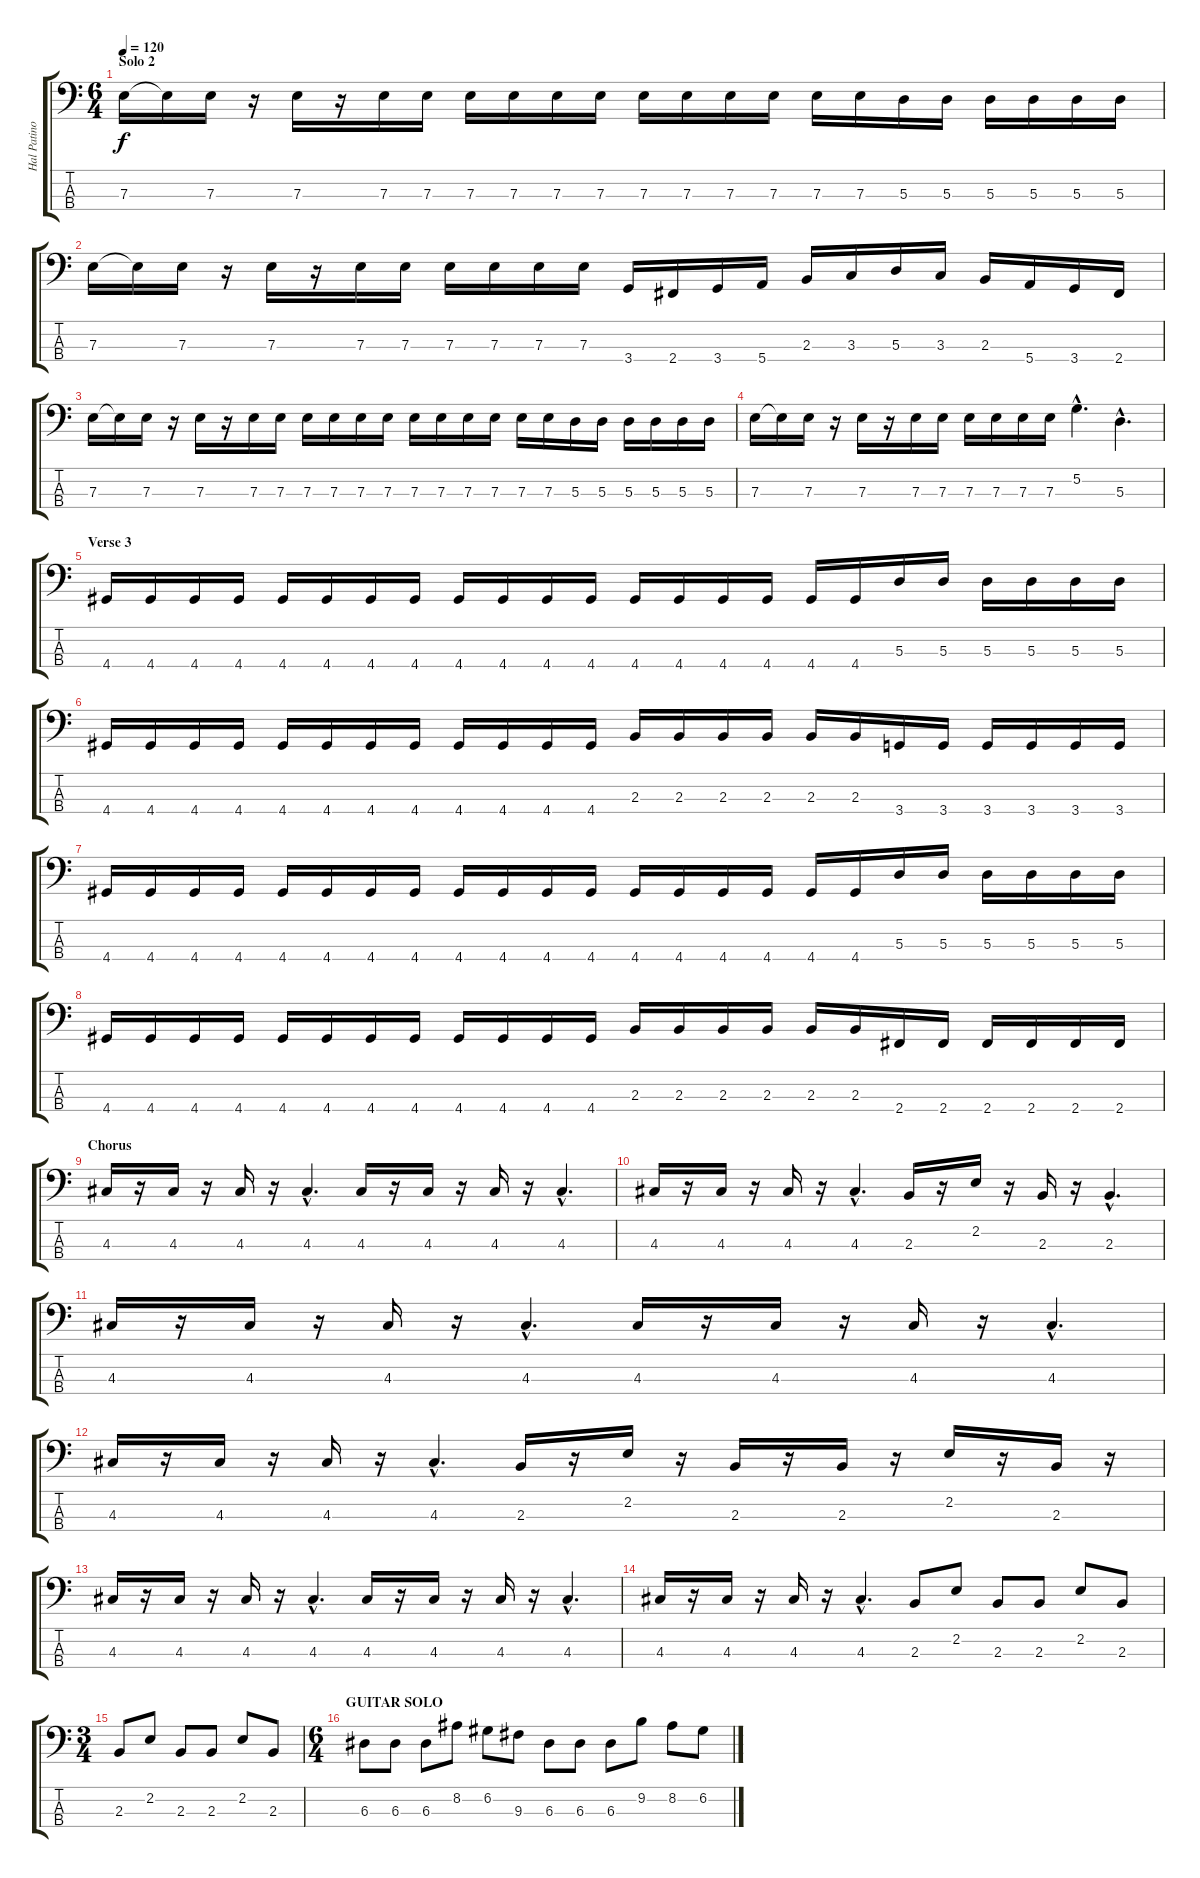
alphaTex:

\track ("Hal Patino" "Hal Patino") {instrument electricbasspick}
\staff {score tabs}
\tuning (G2 D2 A1 E1) {hide}
\ts (6 4)
\section ("" "Solo 2")
\tempo 120
\clef f4
\ks c
7.3.16{dy f} 7.3{t}.16 7.3.16 r.16 7.3.16 r.16 7.3.16 7.3.16 7.3.16 7.3.16 7.3.16 7.3.16 7.3.16 7.3.16 7.3.16 7.3.16 7.3.16 7.3.16 5.3.16 5.3.16 5.3.16 5.3.16 5.3.16 5.3.16 |
7.3.16 7.3{t}.16 7.3.16 r.16 7.3.16 r.16 7.3.16 7.3.16 7.3.16 7.3.16 7.3.16 7.3.16 3.4.16 2.4.16 3.4.16 5.4.16 2.3.16 3.3.16 5.3.16 3.3.16 2.3.16 5.4.16 3.4.16 2.4.16 |
7.3.16 7.3{t}.16 7.3.16 r.16 7.3.16 r.16 7.3.16 7.3.16 7.3.16 7.3.16 7.3.16 7.3.16 7.3.16 7.3.16 7.3.16 7.3.16 7.3.16 7.3.16 5.3.16 5.3.16 5.3.16 5.3.16 5.3.16 5.3.16 |
7.3.16 7.3{t}.16 7.3.16 r.16 7.3.16 r.16 7.3.16 7.3.16 7.3.16 7.3.16 7.3.16 7.3.16 5.2{hac}.4{d} 5.3{hac}.4{d} |
\section ("" "Verse 3")
4.4.16 4.4.16 4.4.16 4.4.16 4.4.16 4.4.16 4.4.16 4.4.16 4.4.16 4.4.16 4.4.16 4.4.16 4.4.16 4.4.16 4.4.16 4.4.16 4.4.16 4.4.16 5.3.16 5.3.16 5.3.16 5.3.16 5.3.16 5.3.16 |
4.4.16 4.4.16 4.4.16 4.4.16 4.4.16 4.4.16 4.4.16 4.4.16 4.4.16 4.4.16 4.4.16 4.4.16 2.3.16 2.3.16 2.3.16 2.3.16 2.3.16 2.3.16 3.4.16 3.4.16 3.4.16 3.4.16 3.4.16 3.4.16 |
4.4.16 4.4.16 4.4.16 4.4.16 4.4.16 4.4.16 4.4.16 4.4.16 4.4.16 4.4.16 4.4.16 4.4.16 4.4.16 4.4.16 4.4.16 4.4.16 4.4.16 4.4.16 5.3.16 5.3.16 5.3.16 5.3.16 5.3.16 5.3.16 |
4.4.16 4.4.16 4.4.16 4.4.16 4.4.16 4.4.16 4.4.16 4.4.16 4.4.16 4.4.16 4.4.16 4.4.16 2.3.16 2.3.16 2.3.16 2.3.16 2.3.16 2.3.16 2.4.16 2.4.16 2.4.16 2.4.16 2.4.16 2.4.16 |
\section ("" "Chorus")
4.3.16 r.16 4.3.16 r.16 4.3.16 r.16 4.3{hac}.4{d} 4.3.16 r.16 4.3.16 r.16 4.3.16 r.16 4.3{hac}.4{d} |
4.3.16 r.16 4.3.16 r.16 4.3.16 r.16 4.3{hac}.4{d} 2.3.16 r.16 2.2.16 r.16 2.3.16 r.16 2.3{hac}.4{d} |
4.3.16 r.16 4.3.16 r.16 4.3.16 r.16 4.3{hac}.4{d} 4.3.16 r.16 4.3.16 r.16 4.3.16 r.16 4.3{hac}.4{d} |
4.3.16 r.16 4.3.16 r.16 4.3.16 r.16 4.3{hac}.4{d} 2.3.16 r.16 2.2.16 r.16 2.3.16 r.16 2.3.16 r.16 2.2.16 r.16 2.3.16 r.16 |
4.3.16 r.16 4.3.16 r.16 4.3.16 r.16 4.3{hac}.4{d} 4.3.16 r.16 4.3.16 r.16 4.3.16 r.16 4.3{hac}.4{d} |
4.3.16 r.16 4.3.16 r.16 4.3.16 r.16 4.3{hac}.4{d} 2.3.8 2.2.8 2.3.8 2.3.8 2.2.8 2.3.8 |
\ts (3 4)
2.3.8 2.2.8 2.3.8 2.3.8 2.2.8 2.3.8 |
\ts (6 4)
\section ("" "GUITAR SOLO")
6.3.8 6.3.8 6.3.8 8.2.8 6.2.8 9.3.8 6.3.8 6.3.8 6.3.8 9.2.8 8.2.8 6.2.8
